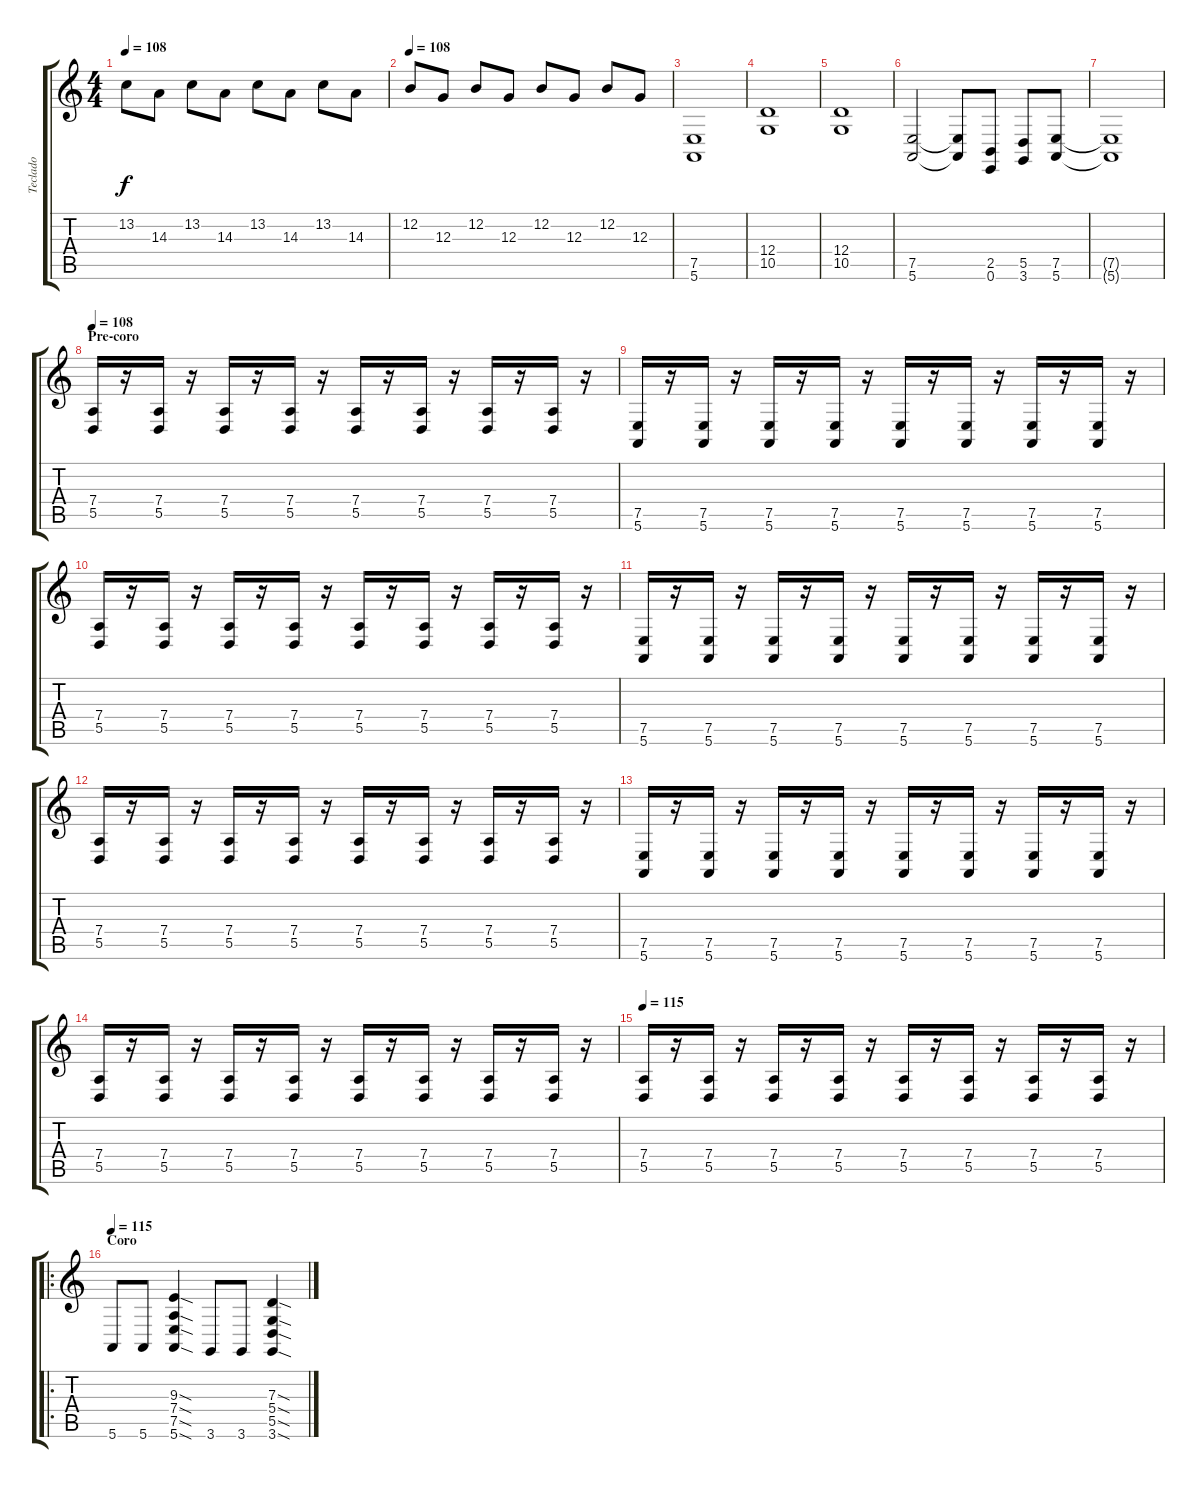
\track ("Teclado" "Teclado") {instrument electricpiano1}
\staff {score tabs}
\tuning (E4 B3 G3 D3 A2 E2) {hide}
\ts (4 4)
\tempo 108
\clef g2
\ks c
13.2.8{dy f volume 16} 14.3.8 13.2.8 14.3.8 13.2.8 14.3.8 13.2.8 14.3.8 |
\tempo 108
12.2.8 12.3.8 12.2.8 12.3.8 12.2.8 12.3.8 12.2.8 12.3.8 |
(7.5 5.6).1{instrument electricgrandpiano} |
(12.4 10.5).1 |
(12.4 10.5).1 |
(7.5 5.6).2 (7.5{t} 5.6{t}).8 (2.5 0.6).8 (5.5 3.6).8 (7.5 5.6).8 |
(7.5{t} 5.6{t}).1 |
\section ("" "Pre-coro")
\tempo 108
(7.4 5.5).16{instrument acousticgrandpiano} r.16 (7.4 5.5).16 r.16 (7.4 5.5).16 r.16 (7.4 5.5).16 r.16 (7.4 5.5).16 r.16 (7.4 5.5).16 r.16 (7.4 5.5).16 r.16 (7.4 5.5).16 r.16 |
(7.5 5.6).16 r.16 (7.5 5.6).16 r.16 (7.5 5.6).16 r.16 (7.5 5.6).16 r.16 (7.5 5.6).16 r.16 (7.5 5.6).16 r.16 (7.5 5.6).16 r.16 (7.5 5.6).16 r.16 |
(7.4 5.5).16 r.16 (7.4 5.5).16 r.16 (7.4 5.5).16 r.16 (7.4 5.5).16 r.16 (7.4 5.5).16 r.16 (7.4 5.5).16 r.16 (7.4 5.5).16 r.16 (7.4 5.5).16 r.16 |
(7.5 5.6).16 r.16 (7.5 5.6).16 r.16 (7.5 5.6).16 r.16 (7.5 5.6).16 r.16 (7.5 5.6).16 r.16 (7.5 5.6).16 r.16 (7.5 5.6).16 r.16 (7.5 5.6).16 r.16 |
(7.4 5.5).16 r.16 (7.4 5.5).16 r.16 (7.4 5.5).16 r.16 (7.4 5.5).16 r.16 (7.4 5.5).16 r.16 (7.4 5.5).16 r.16 (7.4 5.5).16 r.16 (7.4 5.5).16 r.16 |
(7.5 5.6).16 r.16 (7.5 5.6).16 r.16 (7.5 5.6).16 r.16 (7.5 5.6).16 r.16 (7.5 5.6).16 r.16 (7.5 5.6).16 r.16 (7.5 5.6).16 r.16 (7.5 5.6).16 r.16 |
(7.4 5.5).16 r.16 (7.4 5.5).16 r.16 (7.4 5.5).16 r.16 (7.4 5.5).16 r.16 (7.4 5.5).16 r.16 (7.4 5.5).16 r.16 (7.4 5.5).16 r.16 (7.4 5.5).16 r.16 |
\tempo 115
(7.4 5.5).16 r.16 (7.4 5.5).16 r.16 (7.4 5.5).16 r.16 (7.4 5.5).16 r.16 (7.4 5.5).16 r.16 (7.4 5.5).16 r.16 (7.4 5.5).16 r.16 (7.4 5.5).16 r.16 |
\ro
\section ("" "Coro")
\tempo 115
5.6.8{volume 11 instrument acousticgrandpiano} 5.6.8 (9.3{sod} 7.4{sod} 7.5{sod} 5.6{sod}).4 3.6.8 3.6.8 (7.3{sod} 5.4{sod} 5.5{sod} 3.6{sod}).4
